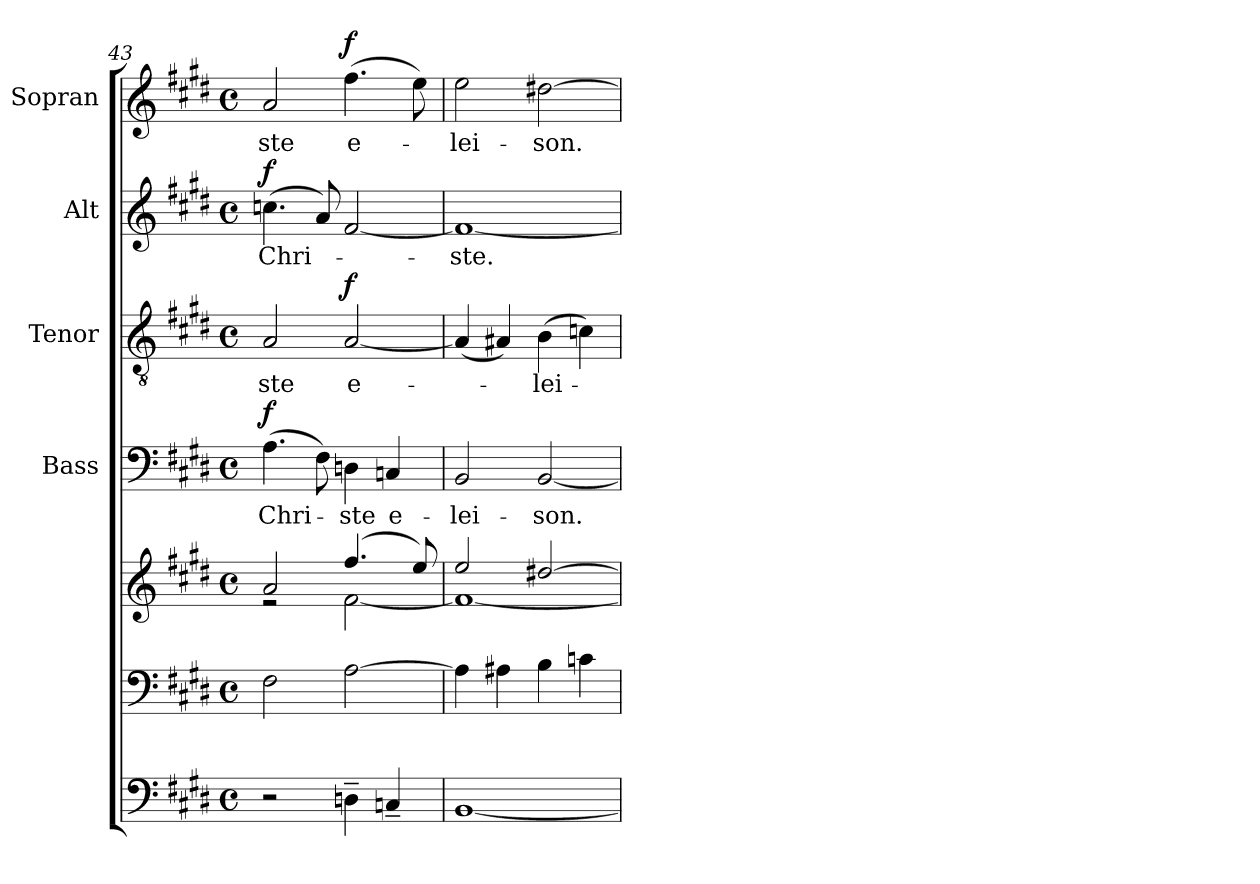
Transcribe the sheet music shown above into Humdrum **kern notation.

**kern	**kern	**kern	**kern	**text	**dynam	**kern	**text	**dynam	**kern	**text	**dynam	**kern	**text	**dynam
*part6	*part5	*part5	*part4	*part4	*part4	*part3	*part3	*part3	*part2	*part2	*part2	*part1	*part1	*part1
*staff7	*staff6	*staff5	*staff4	*staff4	*staff4	*staff3	*staff3	*staff3	*staff2	*staff2	*staff2	*staff1	*staff1	*staff1
*	*	*	*I"Bass	*	*	*I"Tenor	*	*	*I"Alt	*	*	*I"Sopran	*	*
*	*	*	*I'B.	*	*	*I'T.	*	*	*I'A.	*	*	*I'S.	*	*
*clefF4	*clefF4	*clefG2	*clefF4	*	*	*clefGv2	*	*	*clefG2	*	*	*clefG2	*	*
*ITrd7c12	*	*	*	*	*	*	*	*	*	*	*	*	*	*
*k[f#c#g#d#]	*k[f#c#g#d#]	*k[f#c#g#d#]	*k[f#c#g#d#]	*	*	*k[f#c#g#d#]	*	*	*k[f#c#g#d#]	*	*	*k[f#c#g#d#]	*	*
*E:	*E:	*E:	*E:	*	*	*E:	*	*	*E:	*	*	*E:	*	*
*M4/4	*M4/4	*M4/4	*M4/4	*	*	*M4/4	*	*	*M4/4	*	*	*M4/4	*	*
*met(c)	*met(c)	*met(c)	*met(c)	*	*	*met(c)	*	*	*met(c)	*	*	*met(c)	*	*
=43	=43	=43	=43	=43	=43	=43	=43	=43	=43	=43	=43	=43	=43	=43
*	*	*^	*	*	*	*	*	*	*	*	*	*	*	*
!	!	!	!	!	!LO:LY:b	!LO:DY:a	!	!LO:LY:b	!	!	!LO:LY:b	!LO:DY:a	!	!LO:LY:b	!
2r	2F#\	2a/	2re	(>4.A\	Chri-	f	2A/	-ste	.	(>4.ccn\	Chri-	f	2a/	-ste	.
.	.	.	.	8F#\)	.	.	.	.	.	8a/)	.	.	.	.	.
!	!	!	!	!	!LO:LY:b	!	!	!LO:LY:b	!LO:DY:a	!	!	!	!	!LO:LY:b	!LO:DY:a
4DDn~>\	[2A\	(4.ff#/	[<2f#\	4Dn\	-ste	.	[2A/	e-	f	[2f#/	.	.	(>4.ff#\	e-	f
!	!	!	!	!	!LO:LY:b	!	!	!	!	!	!	!	!	!	!
4CCn~</	.	.	.	4Cn/	e-	.	.	.	.	.	.	.	.	.	.
.	.	8ee/)	.	.	.	.	.	.	.	.	.	.	8ee\)	.	.
=44	=44	=44	=44	=44	=44	=44	=44	=44	=44	=44	=44	=44	=44	=44	=44
!	!	!	!	!	!LO:LY:b	!	!	!	!	!	!LO:LY:b	!	!	!LO:LY:b	!
[1BBB	4A\]	2ee/	1f#_	2BB/	-lei-	.	(<4A/]	.	.	1f#_	-ste.	.	2ee\	-lei-	.
.	4A#X\	.	.	.	.	.	4A#X/)	.	.	.	.	.	.	.	.
!	!	!	!	!	!LO:LY:b	!	!	!LO:LY:b	!	!	!	!	!	!LO:LY:b	!
.	4B\	[>2dd#X/	.	[2BB/	-son.	.	(>4B\	-lei-	.	.	.	.	[2dd#X\	-son.	.
.	4cn\	.	.	.	.	.	4cn\)	.	.	.	.	.	.	.	.
*	*	*v	*v	*	*	*	*	*	*	*	*	*	*	*	*
=	=	=	=	=	=	=	=	=	=	=	=	=	=	=
*-	*-	*-	*-	*-	*-	*-	*-	*-	*-	*-	*-	*-	*-	*-
